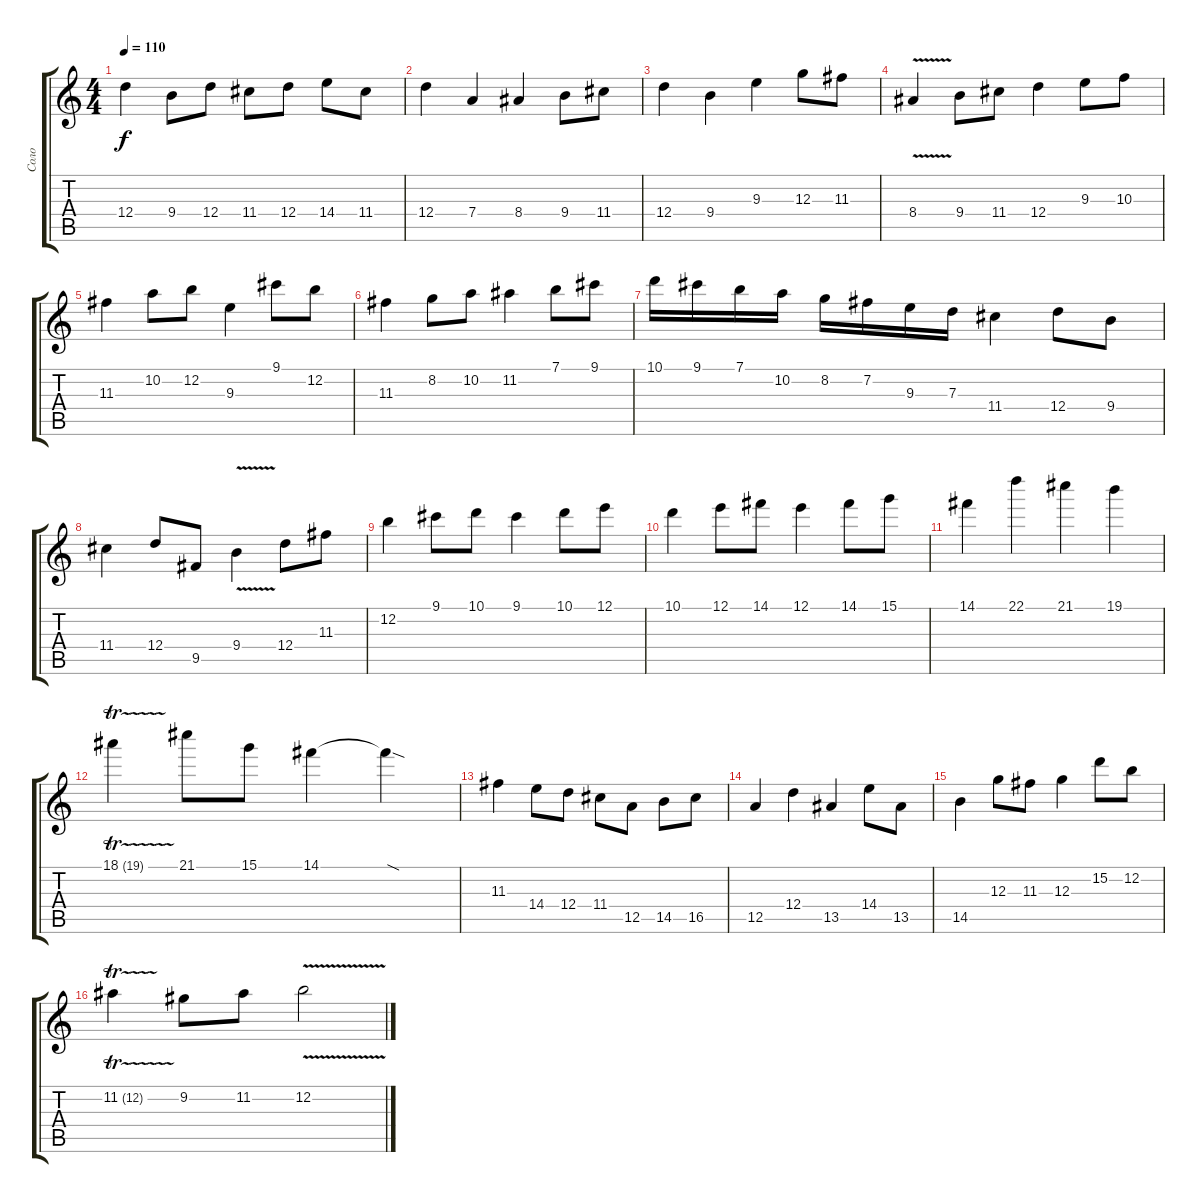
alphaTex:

\track ("Соло" "Соло") {instrument distortionguitar}
\staff {score tabs}
\tuning (E4 B3 G3 D3 A2 E2) {hide}
\ts (4 4)
\tempo 110
\clef g2
\ks c
12.4.4{dy f} 9.4.8 12.4.8 11.4.8 12.4.8 14.4.8 11.4.8 |
12.4.4 7.4.4 8.4.4 9.4.8 11.4.8 |
12.4.4 9.4.4 9.3.4 12.3.8 11.3.8 |
8.4{v}.4 9.4.8 11.4.8 12.4.4 9.3.8 10.3.8 |
11.3.4 10.2.8 12.2.8 9.3.4 9.1.8 12.2.8 |
11.3.4 8.2.8 10.2.8 11.2.4 7.1.8 9.1.8 |
10.1.16 9.1.16 7.1.16 10.2.16 8.2.16 7.2.16 9.3.16 7.3.16 11.4.4 12.4.8 9.4.8 |
11.4.4 12.4.8 9.5.8 9.4{v}.4 12.4.8 11.3.8 |
12.2.4 9.1.8 10.1.8 9.1.4 10.1.8 12.1.8 |
10.1.4 12.1.8 14.1.8 12.1.4 14.1.8 15.1.8 |
14.1.4 22.1.4 21.1.4 19.1.4 |
18.1{tr (19 32)}.4 21.1.8 15.1.8 14.1.4 14.1{sod t}.4 |
11.3.4 14.4.8 12.4.8 11.4.8 12.5.8 14.5.8 16.5.8 |
12.5.4 12.4.4 13.5.4 14.4.8 13.5.8 |
14.5.4 12.3.8 11.3.8 12.3.4 15.2.8 12.2.8 |
11.2{tr (12 32)}.4 9.2.8 11.2.8 12.2{v}.2
